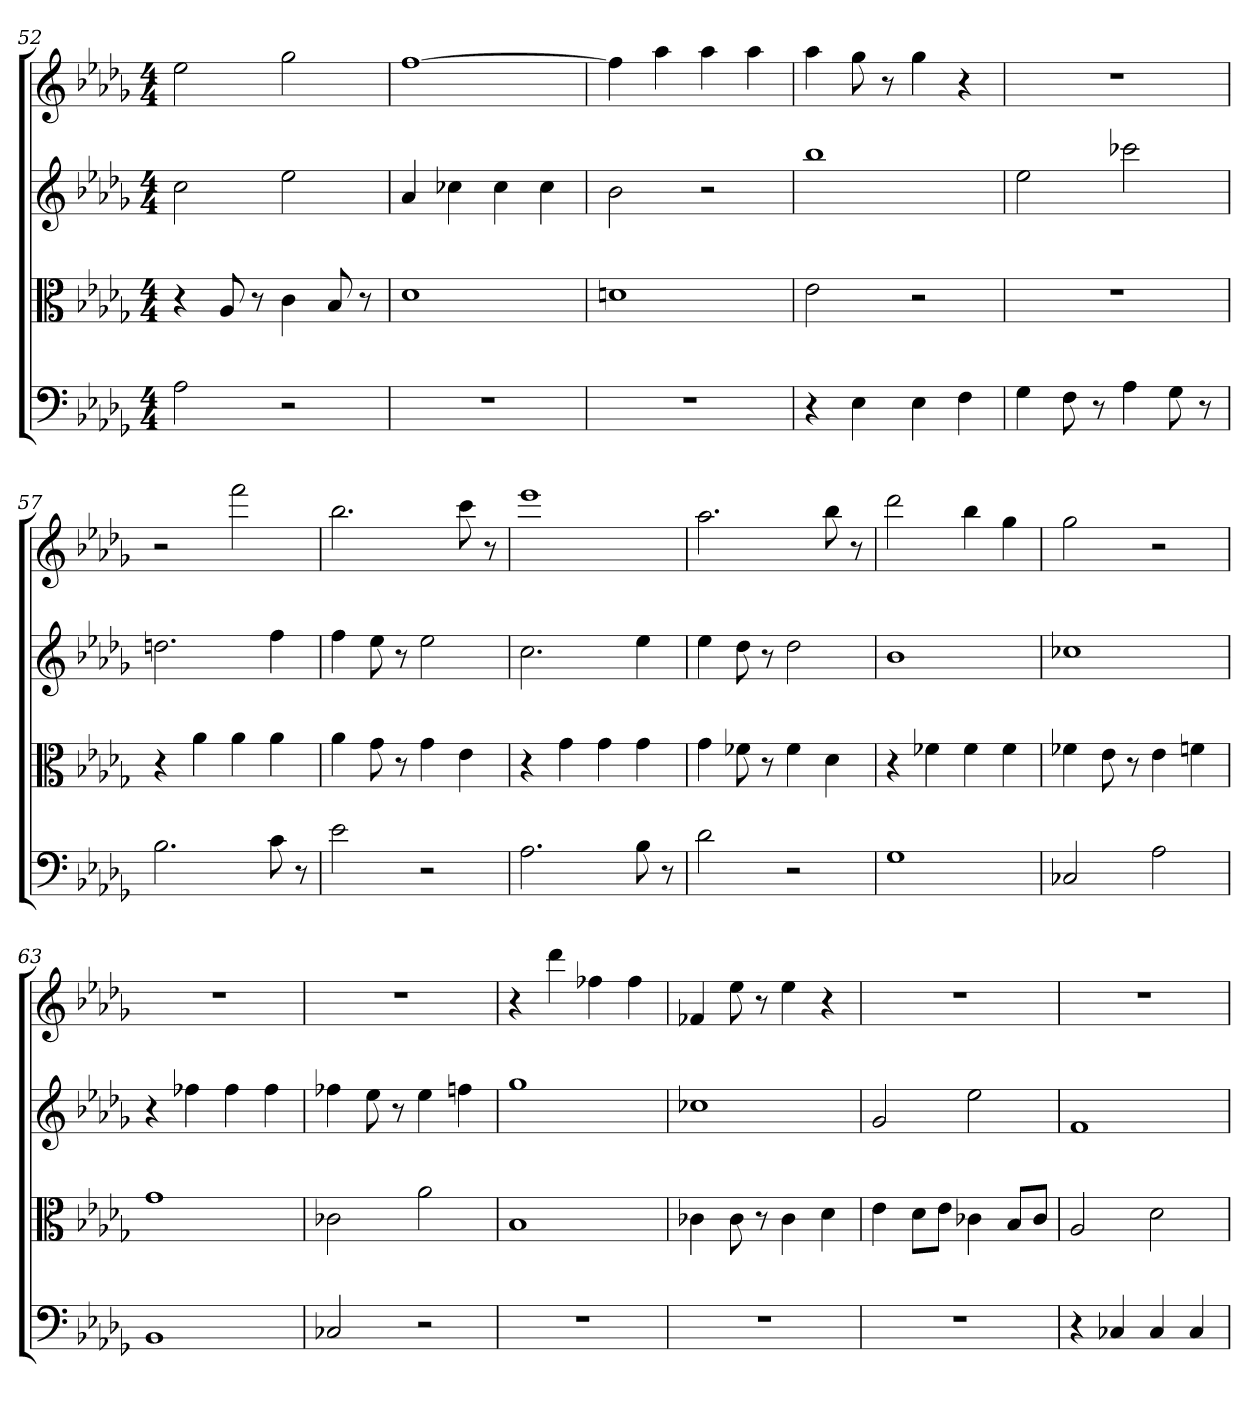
**kern	**kern	**kern	**kern
*part4	*part3	*part2	*part1
*staff4	*staff3	*staff2	*staff1
*clefF4	*clefC3	*clefG2	*clefG2
*k[b-e-a-d-g-]	*k[b-e-a-d-g-]	*k[b-e-a-d-g-]	*k[b-e-a-d-g-]
*b-:	*b-:	*b-:	*b-:
*M4/4	*M4/4	*M4/4	*M4/4
=52	=52	=52	=52
2A-	4r	2cc	2ee-
.	8A-	.	.
.	8r	.	.
2r	4c	2ee-	2gg-
.	8B-	.	.
.	8r	.	.
=53	=53	=53	=53
1r	1d-	4a-	[1ff
.	.	4cc-X	.
.	.	4cc-	.
.	.	4cc-	.
=54	=54	=54	=54
1r	1dn	2b-	4ff]
.	.	.	4aa-
.	.	2r	4aa-
.	.	.	4aa-
=55	=55	=55	=55
4r	2e-	1bb-	4aa-
4E-	.	.	8gg-
.	.	.	8r
4E-	2r	.	4gg-
4F	.	.	4r
=56	=56	=56	=56
4G-	1r	2ee-	1r
8F	.	.	.
8r	.	.	.
4A-	.	2ccc-X	.
8G-	.	.	.
8r	.	.	.
=57	=57	=57	=57
2.B-	4r	2.ddn	2r
.	4a-	.	.
.	4a-	.	2fff
8c	4a-	4ff	.
8r	.	.	.
=58	=58	=58	=58
2e-	4a-	4ff	2.bb-
.	8g-	8ee-	.
.	8r	8r	.
2r	4g-	2ee-	.
.	4e-	.	8ccc
.	.	.	8r
=59	=59	=59	=59
2.A-	4r	2.cc	1eee-
.	4g-	.	.
.	4g-	.	.
8B-	4g-	4ee-	.
8r	.	.	.
=60	=60	=60	=60
2d-	4g-	4ee-	2.aa-
.	8f-X	8dd-	.
.	8r	8r	.
2r	4f-	2dd-	.
.	4d-	.	8bb-
.	.	.	8r
=61	=61	=61	=61
1G-	4r	1b-	2ddd-
.	4f-X	.	.
.	4f-	.	4bb-
.	4f-	.	4gg-
=62	=62	=62	=62
2C-X	4f-X	1cc-X	2gg-
.	8e-	.	.
.	8r	.	.
2A-	4e-	.	2r
.	4fn	.	.
=63	=63	=63	=63
1BB-	1g-	4r	1r
.	.	4ff-X	.
.	.	4ff-	.
.	.	4ff-	.
=64	=64	=64	=64
2C-X	2c-X	4ff-X	1r
.	.	8ee-	.
.	.	8r	.
2r	2a-	4ee-	.
.	.	4ffn	.
=65	=65	=65	=65
1r	1B-	1gg-	4r
.	.	.	4ddd-
.	.	.	4ff-X
.	.	.	4ff-
=66	=66	=66	=66
1r	4c-X	1cc-X	4f-X
.	8c-	.	8ee-
.	8r	.	8r
.	4c-	.	4ee-
.	4d-	.	4r
=67	=67	=67	=67
1r	4e-	2g-	1r
.	8d-\L	.	.
.	8e-\J	.	.
.	4c-X	2ee-	.
.	8B-/L	.	.
.	8c-/J	.	.
=68	=68	=68	=68
4r	2A-	1f	1r
4C-X	.	.	.
4C-	2d-	.	.
4C-	.	.	.
=	=	=	=
*-	*-	*-	*-
